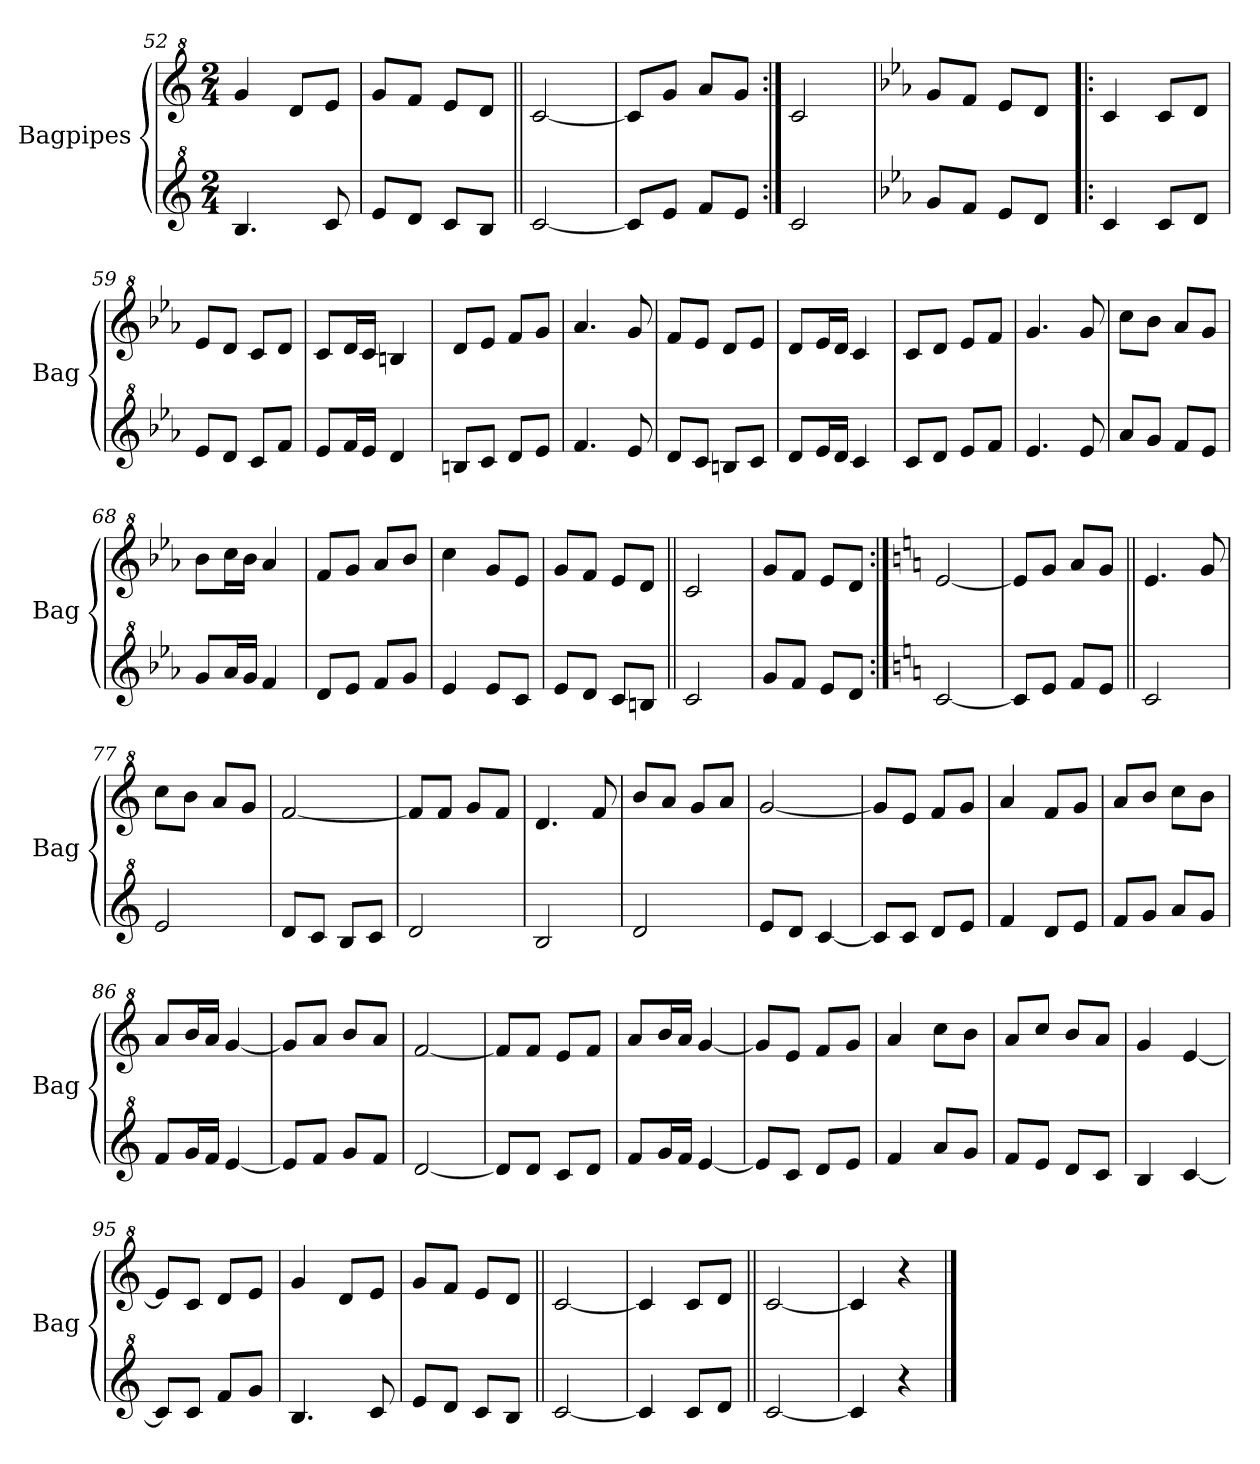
**kern	**kern
*part2	*part1
*staff2	*staff1
*I"Bagpipes	*I"Bagpipes
*I'Bag	*I'Bag
*clefG^2	*clefG^2
*k[]	*k[]
*C:	*C:
*M2/4	*M2/4
=52	=52
4.b/	4gg/
.	8dd/L
8cc/	8ee/J
=53	=53
8ee/L	8gg/L
8dd/J	8ff/J
8cc/L	8ee/L
8b/J	8dd/J
=54||	=54||
[2cc/	[2cc/
=55	=55
8cc/L]	8cc/L]
8ee/J	8gg/J
8ff/L	8aa/L
8ee/J	8gg/J
=56:|!	=56:|!
2cc/	2cc/
=57	=57
*k[b-e-a-]	*k[b-e-a-]
*E-:	*E-:
8gg/L	8gg/L
8ff/J	8ff/J
8ee-/L	8ee-/L
8dd/J	8dd/J
=58!|:	=58!|:
4cc/	4cc/
8cc/L	8cc/L
8dd/J	8dd/J
=59	=59
8ee-/L	8ee-/L
8dd/J	8dd/J
8cc/L	8cc/L
8ff/J	8dd/J
!!LO:LB:g=z
=60	=60
8ee-/L	8cc/L
16ff/L	16dd/L
16ee-/JJ	16cc/JJ
4dd/	4bn/
=61	=61
8bn/L	8dd/L
8cc/J	8ee-/J
8dd/L	8ff/L
8ee-/J	8gg/J
=62	=62
4.ff/	4.aa-/
8ee-/	8gg/
=63	=63
8dd/L	8ff/L
8cc/J	8ee-/J
8bn/L	8dd/L
8cc/J	8ee-/J
=64	=64
8dd/L	8dd/L
16ee-/L	16ee-/L
16dd/JJ	16dd/JJ
4cc/	4cc/
=65	=65
8cc/L	8cc/L
8dd/J	8dd/J
8ee-/L	8ee-/L
8ff/J	8ff/J
=66	=66
4.ee-/	4.gg/
8ee-/	8gg/
=67	=67
8aa-/L	8ccc\L
8gg/J	8bb-\J
8ff/L	8aa-/L
8ee-/J	8gg/J
=68	=68
8gg/L	8bb-\L
16aa-/L	16ccc\L
16gg/JJ	16bb-\JJ
4ff/	4aa-/
=69	=69
8dd/L	8ff/L
8ee-/J	8gg/J
8ff/L	8aa-/L
8gg/J	8bb-/J
!!LO:PB:g=z
=70	=70
4ee-/	4ccc\
8ee-/L	8gg/L
8cc/J	8ee-/J
=71	=71
8ee-/L	8gg/L
8dd/J	8ff/J
8cc/L	8ee-/L
8bn/J	8dd/J
=72||	=72||
2cc/	2cc/
=73	=73
8gg/L	8gg/L
8ff/J	8ff/J
8ee-/L	8ee-/L
8dd/J	8dd/J
=74:|!	=74:|!
*k[]	*k[]
*C:	*C:
[2cc/	[2ee/
=75	=75
8cc/L]	8ee/L]
8ee/J	8gg/J
8ff/L	8aa/L
8ee/J	8gg/J
=76||	=76||
2cc/	4.ee/
.	8gg/
=77	=77
2ee/	8ccc\L
.	8bb\J
.	8aa/L
.	8gg/J
=78	=78
8dd/L	[2ff/
8cc/J	.
8b/L	.
8cc/J	.
=79	=79
2dd/	8ff/L]
.	8ff/J
.	8gg/L
.	8ff/J
=80	=80
2b/	4.dd/
.	8ff/
!!LO:LB:g=z
=81	=81
2dd/	8bb/L
.	8aa/J
.	8gg/L
.	8aa/J
=82	=82
8ee/L	[2gg/
8dd/J	.
[4cc/	.
=83	=83
8cc/L]	8gg/L]
8cc/J	8ee/J
8dd/L	8ff/L
8ee/J	8gg/J
=84	=84
4ff/	4aa/
8dd/L	8ff/L
8ee/J	8gg/J
=85	=85
8ff/L	8aa/L
8gg/J	8bb/J
8aa/L	8ccc\L
8gg/J	8bb\J
=86	=86
8ff/L	8aa/L
16gg/L	16bb/L
16ff/JJ	16aa/JJ
[4ee/	[4gg/
=87	=87
8ee/L]	8gg/L]
8ff/J	8aa/J
8gg/L	8bb/L
8ff/J	8aa/J
=88	=88
[2dd/	[2ff/
=89	=89
8dd/L]	8ff/L]
8dd/J	8ff/J
8cc/L	8ee/L
8dd/J	8ff/J
=90	=90
8ff/L	8aa/L
16gg/L	16bb/L
16ff/JJ	16aa/JJ
[4ee/	[4gg/
=91	=91
8ee/L]	8gg/L]
8cc/J	8ee/J
8dd/L	8ff/L
8ee/J	8gg/J
!!LO:LB:g=z
=92	=92
4ff/	4aa/
8aa/L	8ccc\L
8gg/J	8bb\J
=93	=93
8ff/L	8aa/L
8ee/J	8ccc/J
8dd/L	8bb/L
8cc/J	8aa/J
=94	=94
4b/	4gg/
[4cc/	[4ee/
=95	=95
8cc/L]	8ee/L]
8cc/J	8cc/J
8ff/L	8dd/L
8gg/J	8ee/J
=96	=96
4.b/	4gg/
.	8dd/L
8cc/	8ee/J
=97	=97
8ee/L	8gg/L
8dd/J	8ff/J
8cc/L	8ee/L
8b/J	8dd/J
=98||	=98||
[2cc/	[2cc/
=99	=99
4cc/]	4cc/]
8cc/L	8cc/L
8dd/J	8dd/J
=100||	=100||
[2cc/	[2cc/
=101	=101
4cc/]	4cc/]
4r	4r
==	==
*-	*-
